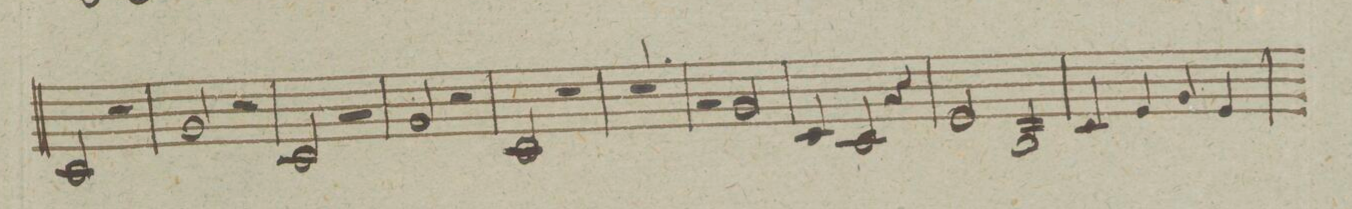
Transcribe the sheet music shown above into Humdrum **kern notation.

**kern
*I"Clarino. terco Principalo
*clefG2
*k[]
*met(c)
*M4/4
2c/
2r
=153
2g/
2r
=154
2c/
2r
=155
2g/
2r
=156
2c/
2r
=157
1r
=158
2r
2g/
=159
4c/
2c/
4r
=160
2e/
2G/
=161
4c/
4e/
4g/
4e/
=162
*-
